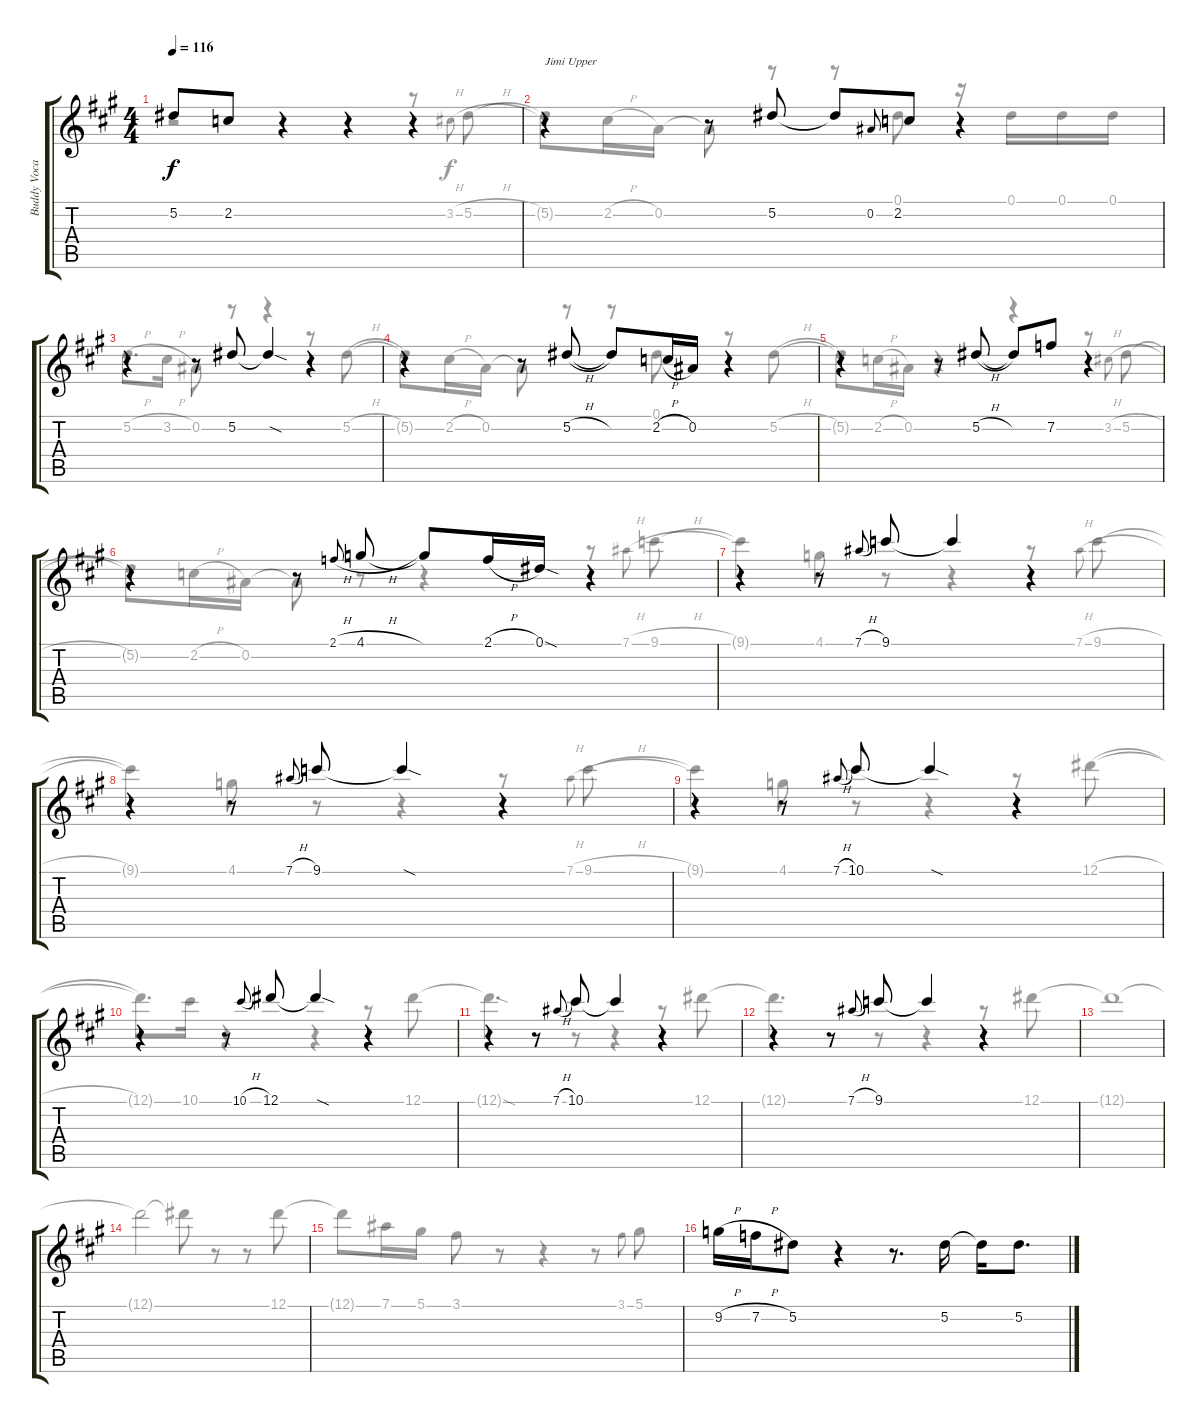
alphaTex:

\track ("Buddy Vocal" "Buddy Voca") {instrument electricguitarjazz}
\staff {score tabs}
\tuning (Eb4 Bb3 Gb3 Db3 Ab2 Eb2) {hide}
\voice
\ts (4 4)
\tempo 116
\clef g2
\ks a
5.2{t}.8{dy f} 2.2.8 r.4 r.4 r.4 |
r.4{txt "Jimi Upper"} r.8 5.2.8 5.2{t}.8 0.2.8{gr onbeat} 2.2.8 r.4 |
r.4 r.8 5.2.8 5.2{sod t}.4 r.4 |
r.4 r.8 5.2{h}.8 5.2{t}.8 2.2{h}.16 0.2.16 r.4 |
r.4 r.8 5.2{h}.8 5.2{t}.8 7.2.8 r.4 |
r.4 r.8 2.1{h}.8{gr onbeat} 4.1{h}.8 4.1{t}.8 2.1{h}.16 0.1{sod}.16 r.4 |
r.4 r.8 7.1{h}.8{gr onbeat} 9.1.8 9.1{t}.4 r.4 |
r.4 r.8 7.1{h}.8{gr onbeat} 9.1.8 9.1{sod t}.4 r.4 |
r.4 r.8 7.1{h}.8{gr onbeat} 10.1.8 10.1{sod t}.4 r.4 |
r.4 r.8 10.1{h}.8{gr onbeat} 12.1.8 12.1{sod t}.4 r.4 |
r.4 r.8 7.1{h}.8{gr onbeat} 10.1.8 10.1{t}.4 r.4 |
r.4 r.8 7.1{h}.8{gr onbeat} 9.1.8 9.1{t}.4 r.4 |
|
|
|
9.2{h}.16 7.2{h}.16 5.2.8 r.4 r.8{d} 5.2.16 5.2{t}.16 5.2.8{d}
\voice
\clef g2
\ottava regular
\simile none
\ks a
r.2{dy f} r.4 r.8 3.2{h}.8{gr onbeat} 5.2{h}.8 |
5.2{t}.8 2.2{h}.16 0.2.16 0.2{t}.8 r.8 r.8 0.1.8 r.16 0.1.16 0.1.16 0.1.16 |
5.2{h}.8{d} 3.2{h}.16 0.2.8 r.8 r.4 r.8 5.2{h}.8 |
5.2{t}.8 2.2{h}.16 0.2.16 0.2{t}.8 r.8 r.8 0.1.8 r.8 5.2{h}.8 |
5.2{t}.8 2.2{h}.16 0.2.16 r.4 r.4 r.8 3.2{h}.8{gr onbeat} 5.2{h}.8 |
5.2{t}.8 2.2{h}.16 0.2.16 0.2{t}.8 r.8 r.4 r.8 7.1{h}.8{gr onbeat} 9.1{h}.8 |
9.1{t}.4 4.1.8 r.8 r.4 r.8 7.1{h}.8{gr onbeat} 9.1{h}.8 |
9.1{t}.4 4.1.8 r.8 r.4 r.8 7.1{h}.8{gr onbeat} 9.1{h}.8 |
9.1{t}.4 4.1.8 r.8 r.4 r.8 12.1{h}.8 |
12.1{t}.8{d} 10.1.16 r.4 r.4 r.8 12.1.8 |
12.1{sod t}.4{d} r.8 r.4 r.8 12.1.8 |
12.1{t}.4{d} r.8 r.4 r.8 12.1.8 |
12.1{t}.1 |
12.1{t}.2 12.1{t}.8 r.8 r.8 12.1.8 |
12.1{t}.8 7.1.16 5.1.16 3.1.8 r.8 r.4 r.8 3.1.8{gr onbeat} 5.1.8 |
